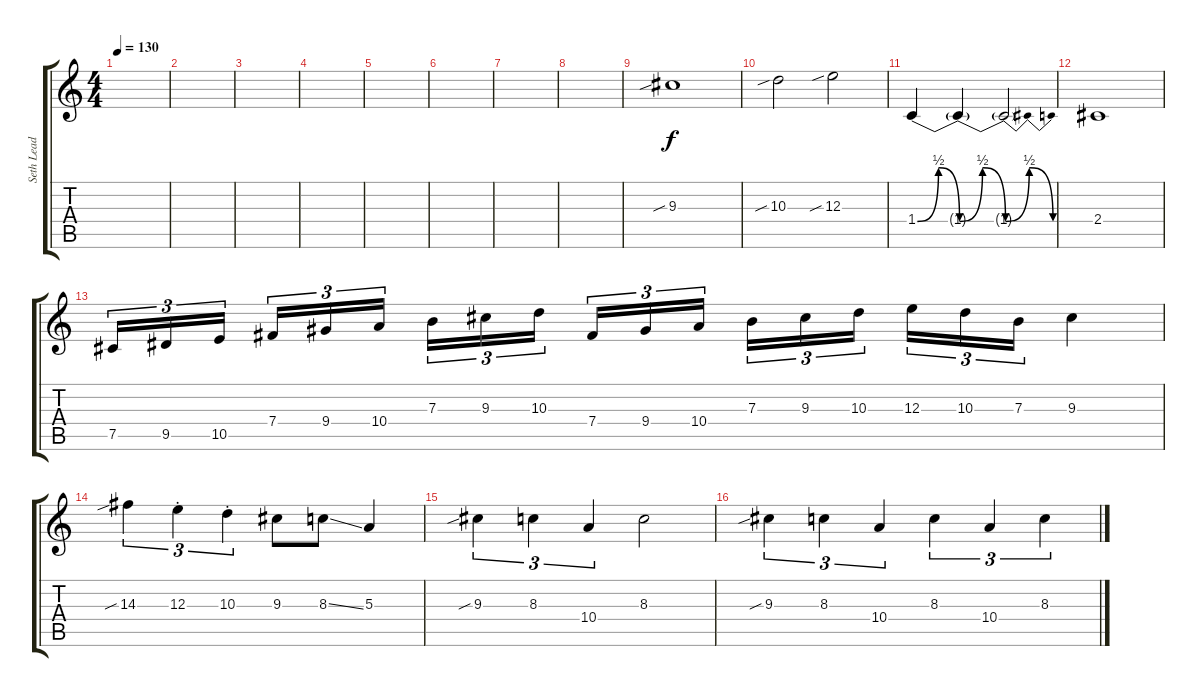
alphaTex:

\track ("Seth Lead" "Seth Lead") {instrument distortionguitar}
\staff {score tabs}
\tuning (Db4 Ab3 E3 B2 Gb2 Db2) {hide}
\ts (4 4)
\tempo 130
\clef g2
\ks c
|
|
|
|
|
|
|
|
9.3{sib}.1 |
10.3{sib}.2 12.3{sib}.2 |
1.4{be (bendrelease 0 0 30 2 45 2 60 0)}.4 1.4{be (bendrelease 0 0 30 2 45 2 60 0) t}.4 1.4{be (bendrelease 0 0 30 2 45 2 60 0) t}.2 |
2.4.1 |
7.5.16{tu (3 2)} 9.5.16{tu (3 2)} 10.5.16{tu (3 2) beam splitsecondary} 7.4.16{tu (3 2)} 9.4.16{tu (3 2)} 10.4.16{tu (3 2)} 7.3.16{tu (3 2)} 9.3.16{tu (3 2)} 10.3.16{tu (3 2) beam splitsecondary} 7.4.16{tu (3 2)} 9.4.16{tu (3 2)} 10.4.16{tu (3 2)} 7.3.16{tu (3 2)} 9.3.16{tu (3 2)} 10.3.16{tu (3 2) beam splitsecondary} 12.3.16{tu (3 2)} 10.3.16{tu (3 2)} 7.3.16{tu (3 2)} 9.3.4 |
14.3{sib}.4{tu (3 2)} 12.3{st}.4{tu (3 2)} 10.3{st}.4{tu (3 2)} 9.3.8 8.3{ss}.8 5.3.4 |
9.3{sib}.4{tu (3 2)} 8.3.4{tu (3 2)} 10.4.4{tu (3 2)} 8.3.2 |
9.3{sib}.4{tu (3 2)} 8.3.4{tu (3 2)} 10.4.4{tu (3 2)} 8.3.4{tu (3 2)} 10.4.4{tu (3 2)} 8.3.4{tu (3 2)}
